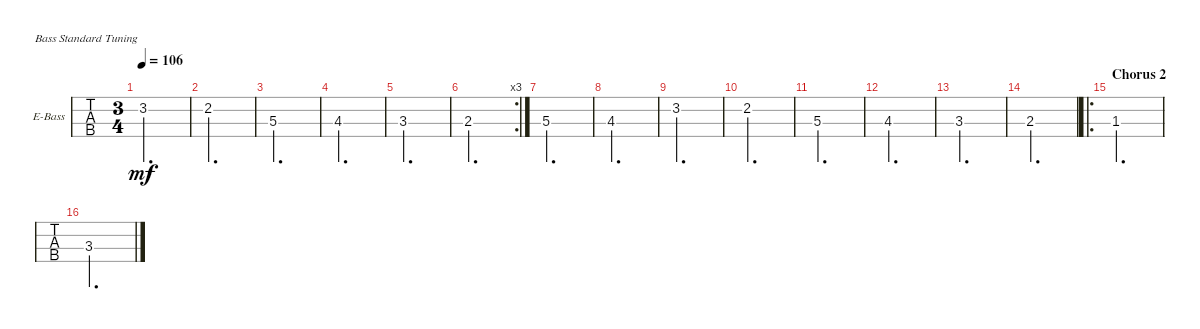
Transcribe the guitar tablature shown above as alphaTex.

\bracketExtendMode groupsimilarinstruments
\firstSystemTrackNameOrientation horizontal
\otherSystemsTrackNameOrientation horizontal
\chordDiagramsInScore
\track ("Bass" "E-Bass") {instrument electricbassfinger}
\staff {tabs}
\tuning (G2 D2 A1 E1)
\ts (3 4)
\tempo 106
\clef g2
\ks c
3.2.2{d dy mf} |
2.2.2{d} |
5.3.2{d} |
4.3.2{d} |
3.3.2{d} |
\rc 3
2.3.2{d} |
5.3.2{d} |
4.3.2{d} |
3.2.2{d} |
2.2.2{d} |
5.3.2{d} |
4.3.2{d} |
3.3.2{d} |
2.3.2{d} |
\ro
\section ("" "Chorus 2")
\clef f4
1.3.2{d} |
3.3.2{d}
